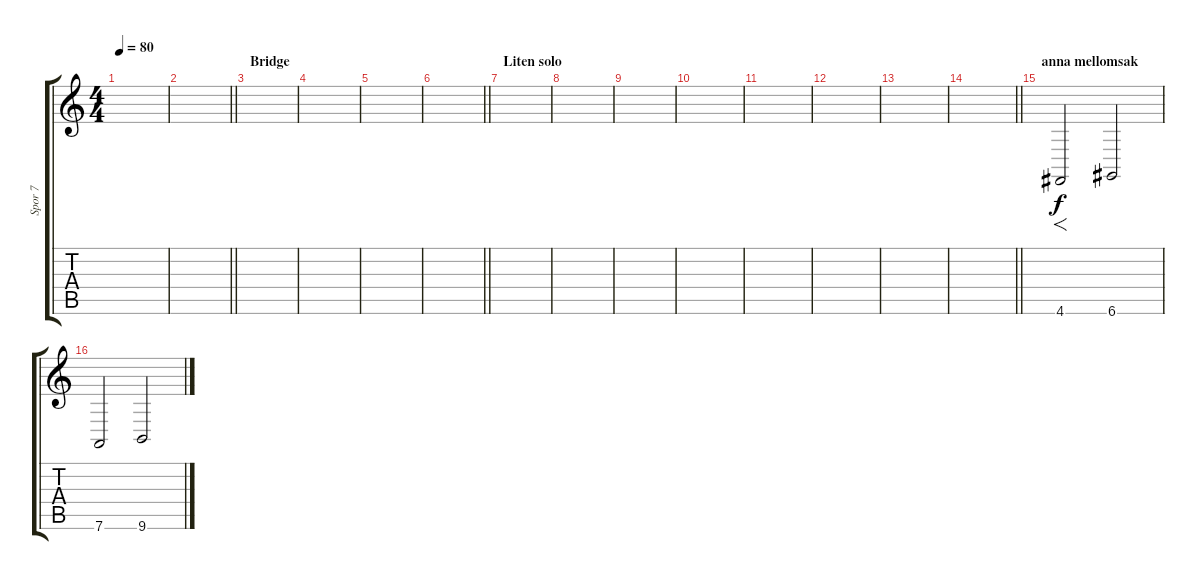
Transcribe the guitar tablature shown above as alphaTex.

\track ("Spor 7" "Spor 7") {instrument cello}
\staff {score tabs}
\tuning (E4 B3 G3 D3 A2 D2) {hide}
\ts (4 4)
\tempo 80
\clef g2
\ks c
|
\barLineRight lightlight
|
\section ("" "Bridge")
|
|
|
\barLineRight lightlight
|
\section ("" "Liten solo")
|
|
|
|
|
|
|
\barLineRight lightlight
|
\section ("" "anna mellomsak")
4.6.2{f} 6.6.2 |
7.6.2 9.6.2
